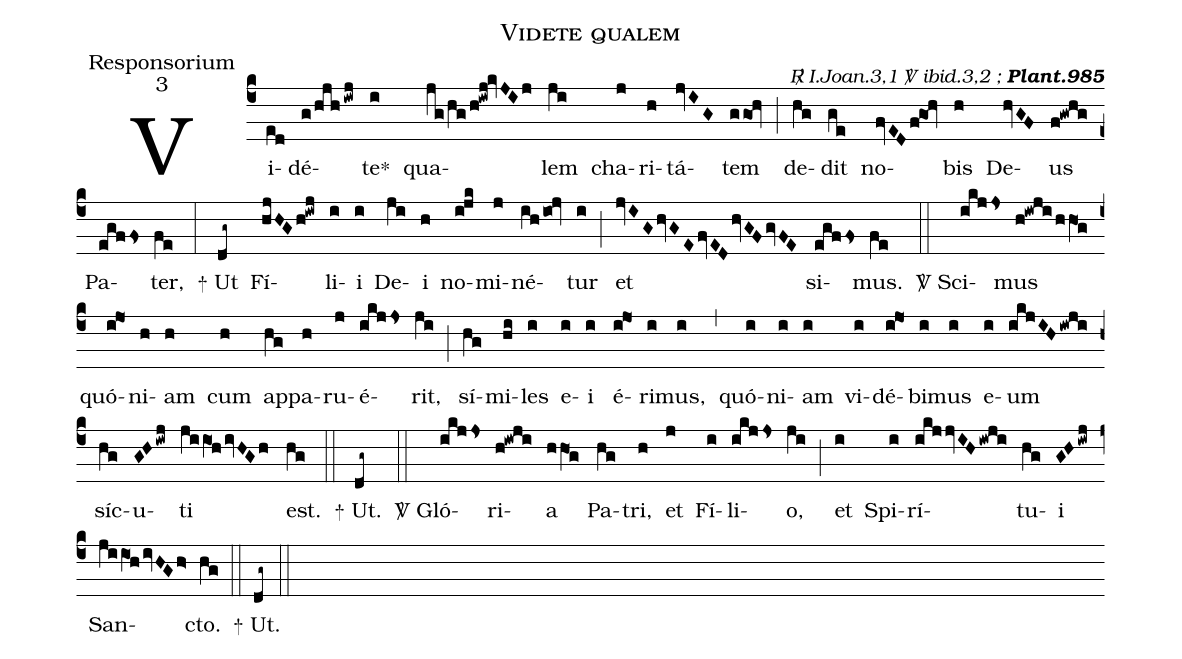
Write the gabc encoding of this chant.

name:Videte qualem;
office-part:Responsorium;
mode:3;
commentary:{\itshape\mdseries \Rbar\  I.Joan.3,1  \Vbar\  ibid.3,2 ;\/} {\bfseries Plant.985};
%%
(c4) Vi(ed)dé(g/hjh/iwj)te<sp>*</sp>(i) qua(jg/hg/h!iwj!kvJIj)lem(ji) cha(j)ri(h)tá(jvIG)tem(ggo1!hv) (;)
de(hg)dit(ge) no(fvEDf!go1!hv)bis(h) De(hvGF)us(f!gwhg) Pa(egfFs)ter,(fe) (:)
<sp>+</sp> Ut(dg~) Fí(hjHGh!iwj)li(i)i(i) De(ji)i(h) no(ijk)mi(j)né(ih/io0!jv)tur(i) (;)
et(jvIGhvGEfvEDhvGFgvFE) si(egfFs)mus.(fe) (::)
<sp>V/</sp> Sci(ikjJs)mus(h!iwji/hhO1g) quó(i!jo1)ni(h)am(h) cum(h) ap(hg)pa(h)ru(j)é(ikjJs)rit,(ji) (;)
sí(hg)mi(hi)les(i) e(i)i(i) é(i!jo1)ri(i)mus,(i) (,)
quó(i)ni(i)am(i) vi(i)dé(i!jo1)bi(i)mus(i) e(i)um(ikjIHiwji) síc(hg)u(GHiwj)ti(jiiO1hivHGh) est.(hg) (::)
<sp>+</sp> Ut.(dg~) (::)
<sp>V/</sp> Gló(ikjjs)ri(h!iwji)a(hhO1!g) Pa(hg)tri,(h) et(j) Fí(i)li(ikjjs)o,(ji) (;)
et(i) Spi(i)rí(ikjjvIHiwji)tu(hg)i(GHiwj) San(jiiO1hivHGh>)cto.(hg) (::)
<sp>+</sp> Ut.(dg~) (::)
